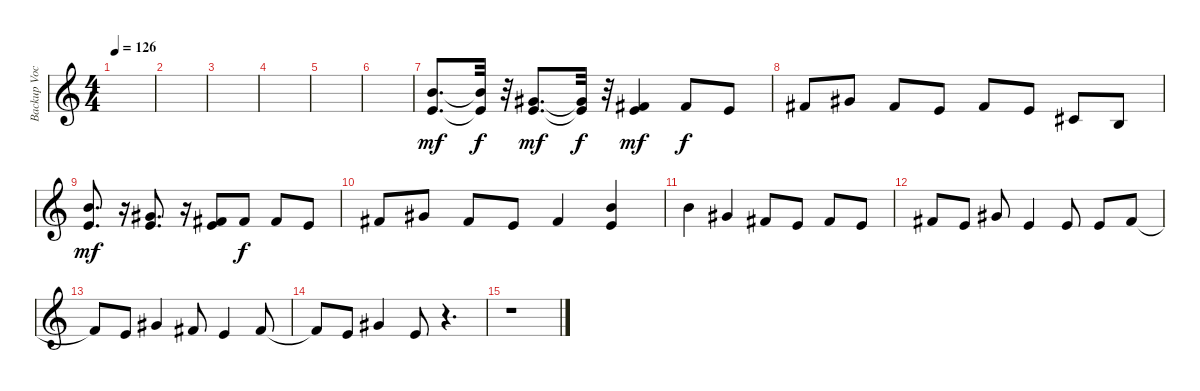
\track ("Backup Vocals" "Backup Voc") {instrument oboe}
\staff {score}
\tuning (E4 B3 G3 D3 A2 E2) {hide}
\ts (4 4)
\tempo 126
\clef g2
\ks c
|
|
|
|
|
|
(7.1 5.2).8{d dy mf instrument oboe} (7.1{t} 5.2{t}).32{dy f} r.32 (4.1 5.2).8{d dy mf} (4.1{t} 5.2{t}).32{dy f} r.32 (0.1 7.2).4{dy mf} 7.2.8{dy f} 0.1.8 |
2.1.8 4.1.8 2.1.8 0.1.8 2.1.8 0.1.8 2.2.8 0.2.8 |
(7.1 5.2).8{d dy mf} r.16 (4.1 5.2).8{d} r.16 (0.1 7.2).8 7.2.8{dy f} 7.2.8 0.1.8 |
7.2.8 4.1.8 2.1.8 0.1.8 2.1.4 (7.1 5.2).4 |
7.1.4 4.1.4 2.1.8 0.1.8 2.1.8 0.1.8 |
2.1.8 0.1.8 4.1.8 0.1.4 0.1.8 0.1.8 2.1.8 |
2.1{t}.8 0.1.8 4.1.4 2.1.8 0.1.4 2.1.8 |
2.1{t}.8 0.1.8 4.1.4 0.1.8 r.4{d} |
r.1
